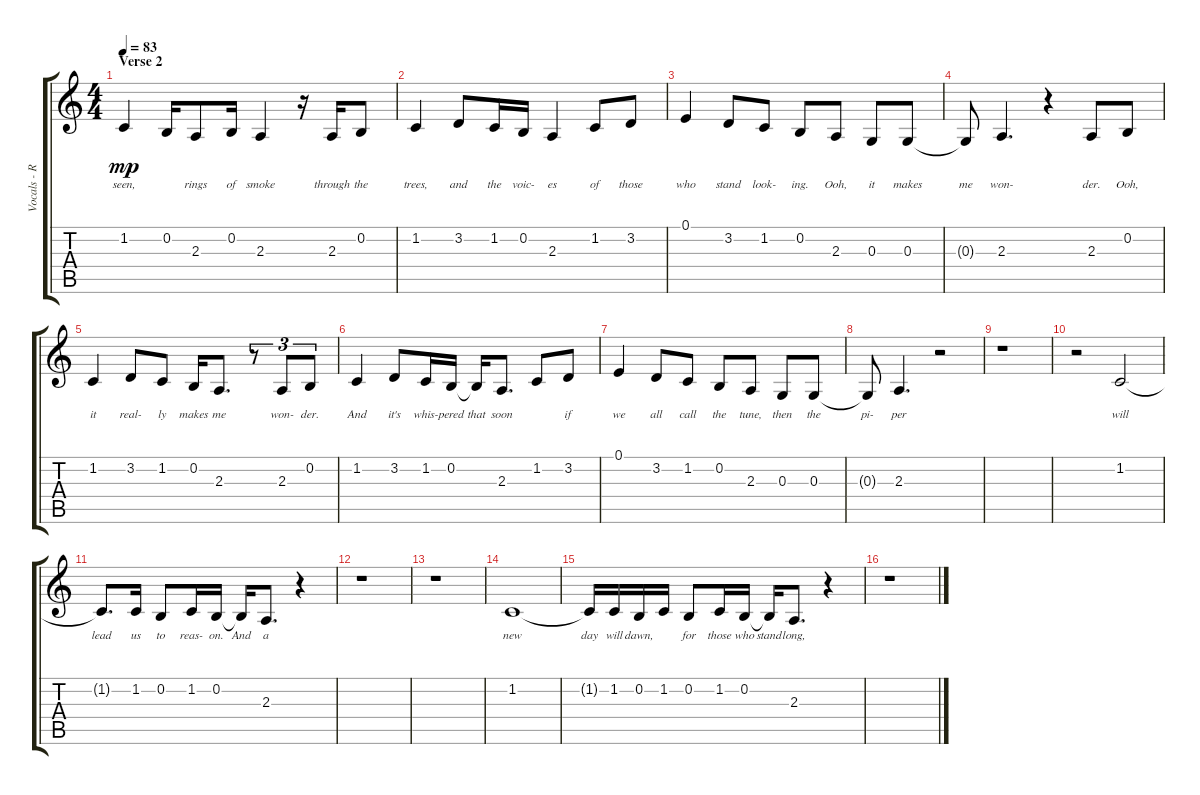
\track ("Vocals - R. Plant" "Vocals - R") {instrument acousticgrandpiano}
\staff {score tabs}
\tuning (E4 B3 G3 D3 A2 E2) {hide}
\ts (4 4)
\section ("" "Verse 2")
\tempo 83
\clef g2
\ks c
1.2.4{lyrics (0 "seen,") lyrics (1 "") lyrics (2 "") lyrics (3 "") lyrics (4 "") dy mp} 0.2.16{lyrics (0 "") lyrics (1 "") lyrics (2 "") lyrics (3 "") lyrics (4 "")} 2.3.8{lyrics (0 "rings") lyrics (1 "") lyrics (2 "") lyrics (3 "") lyrics (4 "")} 0.2.16{lyrics (0 "of") lyrics (1 "") lyrics (2 "") lyrics (3 "") lyrics (4 "")} 2.3.4{lyrics (0 "smoke") lyrics (1 "") lyrics (2 "") lyrics (3 "") lyrics (4 "")} r.16 2.3.16{lyrics (0 "through") lyrics (1 "") lyrics (2 "") lyrics (3 "") lyrics (4 "")} 0.2.8{lyrics (0 "the") lyrics (1 "") lyrics (2 "") lyrics (3 "") lyrics (4 "")} |
1.2.4{lyrics (0 "trees,") lyrics (1 "") lyrics (2 "") lyrics (3 "") lyrics (4 "")} 3.2.8{lyrics (0 "and") lyrics (1 "") lyrics (2 "") lyrics (3 "") lyrics (4 "")} 1.2.16{lyrics (0 "the") lyrics (1 "") lyrics (2 "") lyrics (3 "") lyrics (4 "")} 0.2.16{lyrics (0 "voic-") lyrics (1 "") lyrics (2 "") lyrics (3 "") lyrics (4 "")} 2.3.4{lyrics (0 "es") lyrics (1 "") lyrics (2 "") lyrics (3 "") lyrics (4 "")} 1.2.8{lyrics (0 "of") lyrics (1 "") lyrics (2 "") lyrics (3 "") lyrics (4 "")} 3.2.8{lyrics (0 "those") lyrics (1 "") lyrics (2 "") lyrics (3 "") lyrics (4 "")} |
0.1.4{lyrics (0 "who") lyrics (1 "") lyrics (2 "") lyrics (3 "") lyrics (4 "")} 3.2.8{lyrics (0 "stand") lyrics (1 "") lyrics (2 "") lyrics (3 "") lyrics (4 "")} 1.2.8{lyrics (0 "look-") lyrics (1 "") lyrics (2 "") lyrics (3 "") lyrics (4 "")} 0.2.8{lyrics (0 "ing.") lyrics (1 "") lyrics (2 "") lyrics (3 "") lyrics (4 "")} 2.3.8{lyrics (0 "Ooh,") lyrics (1 "") lyrics (2 "") lyrics (3 "") lyrics (4 "")} 0.3.8{lyrics (0 "it") lyrics (1 "") lyrics (2 "") lyrics (3 "") lyrics (4 "")} 0.3.8{lyrics (0 "makes") lyrics (1 "") lyrics (2 "") lyrics (3 "") lyrics (4 "")} |
0.3{t}.8{lyrics (0 "me") lyrics (1 "") lyrics (2 "") lyrics (3 "") lyrics (4 "")} 2.3.4{d lyrics (0 "won-") lyrics (1 "") lyrics (2 "") lyrics (3 "") lyrics (4 "")} r.4 2.3.8{lyrics (0 "der.") lyrics (1 "") lyrics (2 "") lyrics (3 "") lyrics (4 "")} 0.2.8{lyrics (0 "Ooh,") lyrics (1 "") lyrics (2 "") lyrics (3 "") lyrics (4 "")} |
1.2.4{lyrics (0 "it") lyrics (1 "") lyrics (2 "") lyrics (3 "") lyrics (4 "")} 3.2.8{lyrics (0 "real-") lyrics (1 "") lyrics (2 "") lyrics (3 "") lyrics (4 "")} 1.2.8{lyrics (0 "ly") lyrics (1 "") lyrics (2 "") lyrics (3 "") lyrics (4 "")} 0.2.16{lyrics (0 "makes") lyrics (1 "") lyrics (2 "") lyrics (3 "") lyrics (4 "")} 2.3.8{d lyrics (0 "me") lyrics (1 "") lyrics (2 "") lyrics (3 "") lyrics (4 "")} r.8{tu (3 2)} 2.3.8{tu (3 2) lyrics (0 "won-") lyrics (1 "") lyrics (2 "") lyrics (3 "") lyrics (4 "")} 0.2.8{tu (3 2) lyrics (0 "der.") lyrics (1 "") lyrics (2 "") lyrics (3 "") lyrics (4 "")} |
1.2.4{lyrics (0 "And") lyrics (1 "") lyrics (2 "") lyrics (3 "") lyrics (4 "")} 3.2.8{lyrics (0 "it's") lyrics (1 "") lyrics (2 "") lyrics (3 "") lyrics (4 "")} 1.2.16{lyrics (0 "whis-") lyrics (1 "") lyrics (2 "") lyrics (3 "") lyrics (4 "")} 0.2.16{lyrics (0 "pered") lyrics (1 "") lyrics (2 "") lyrics (3 "") lyrics (4 "")} 0.2{t}.16{lyrics (0 "that") lyrics (1 "") lyrics (2 "") lyrics (3 "") lyrics (4 "")} 2.3.8{d lyrics (0 "soon") lyrics (1 "") lyrics (2 "") lyrics (3 "") lyrics (4 "")} 1.2.8{lyrics (0 "") lyrics (1 "") lyrics (2 "") lyrics (3 "") lyrics (4 "")} 3.2.8{lyrics (0 "if") lyrics (1 "") lyrics (2 "") lyrics (3 "") lyrics (4 "")} |
0.1.4{lyrics (0 "we") lyrics (1 "") lyrics (2 "") lyrics (3 "") lyrics (4 "")} 3.2.8{lyrics (0 "all") lyrics (1 "") lyrics (2 "") lyrics (3 "") lyrics (4 "")} 1.2.8{lyrics (0 "call") lyrics (1 "") lyrics (2 "") lyrics (3 "") lyrics (4 "")} 0.2.8{lyrics (0 "the") lyrics (1 "") lyrics (2 "") lyrics (3 "") lyrics (4 "")} 2.3.8{lyrics (0 "tune,") lyrics (1 "") lyrics (2 "") lyrics (3 "") lyrics (4 "")} 0.3.8{lyrics (0 "then") lyrics (1 "") lyrics (2 "") lyrics (3 "") lyrics (4 "")} 0.3.8{lyrics (0 "the") lyrics (1 "") lyrics (2 "") lyrics (3 "") lyrics (4 "")} |
0.3{t}.8{lyrics (0 "pi-") lyrics (1 "") lyrics (2 "") lyrics (3 "") lyrics (4 "")} 2.3.4{d lyrics (0 "per") lyrics (1 "") lyrics (2 "") lyrics (3 "") lyrics (4 "")} r.2 |
r.1 |
r.2 1.2.2{lyrics (0 "will") lyrics (1 "") lyrics (2 "") lyrics (3 "") lyrics (4 "")} |
1.2{t}.8{d lyrics (0 "lead") lyrics (1 "") lyrics (2 "") lyrics (3 "") lyrics (4 "")} 1.2.16{lyrics (0 "us") lyrics (1 "") lyrics (2 "") lyrics (3 "") lyrics (4 "")} 0.2.8{lyrics (0 "to") lyrics (1 "") lyrics (2 "") lyrics (3 "") lyrics (4 "")} 1.2.16{lyrics (0 "reas-") lyrics (1 "") lyrics (2 "") lyrics (3 "") lyrics (4 "")} 0.2.16{lyrics (0 "on.") lyrics (1 "") lyrics (2 "") lyrics (3 "") lyrics (4 "")} 0.2{t}.16{lyrics (0 "And") lyrics (1 "") lyrics (2 "") lyrics (3 "") lyrics (4 "")} 2.3.8{d lyrics (0 "a") lyrics (1 "") lyrics (2 "") lyrics (3 "") lyrics (4 "")} r.4 |
r.1 |
r.1 |
1.2.1{lyrics (0 "new") lyrics (1 "") lyrics (2 "") lyrics (3 "") lyrics (4 "")} |
1.2{t}.16{lyrics (0 "day") lyrics (1 "") lyrics (2 "") lyrics (3 "") lyrics (4 "")} 1.2.16{lyrics (0 "will") lyrics (1 "") lyrics (2 "") lyrics (3 "") lyrics (4 "")} 0.2.16{lyrics (0 "dawn,") lyrics (1 "") lyrics (2 "") lyrics (3 "") lyrics (4 "")} 1.2.16{lyrics (0 "") lyrics (1 "") lyrics (2 "") lyrics (3 "") lyrics (4 "")} 0.2.8{lyrics (0 "for") lyrics (1 "") lyrics (2 "") lyrics (3 "") lyrics (4 "")} 1.2.16{lyrics (0 "those") lyrics (1 "") lyrics (2 "") lyrics (3 "") lyrics (4 "")} 0.2.16{lyrics (0 "who") lyrics (1 "") lyrics (2 "") lyrics (3 "") lyrics (4 "")} 0.2{t}.16{lyrics (0 "stand") lyrics (1 "") lyrics (2 "") lyrics (3 "") lyrics (4 "")} 2.3.8{d lyrics (0 "long,") lyrics (1 "") lyrics (2 "") lyrics (3 "") lyrics (4 "")} r.4 |
r.1
